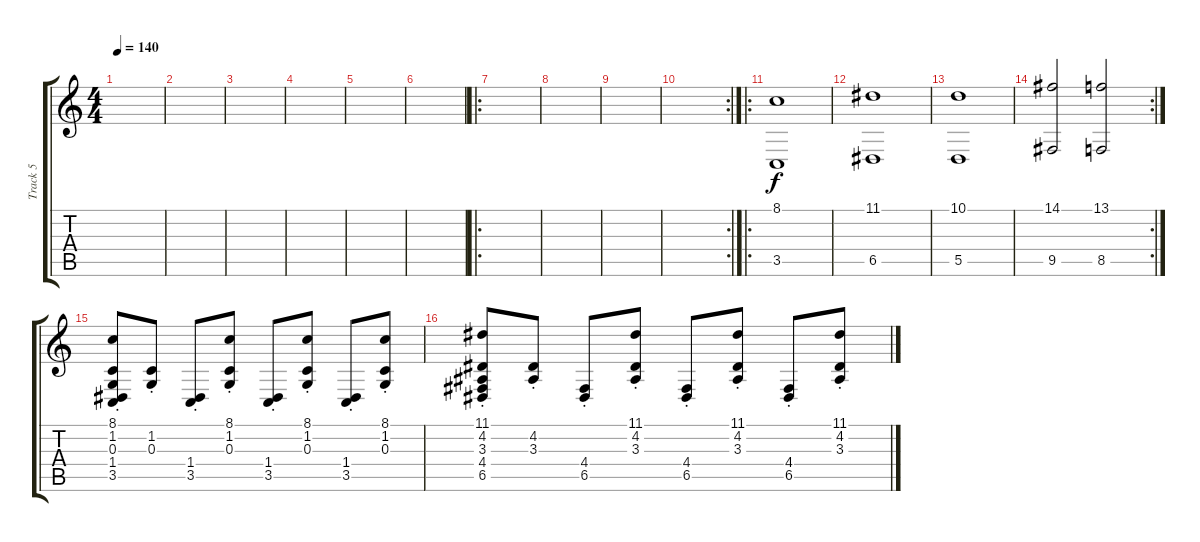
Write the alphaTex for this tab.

\track ("Track 5" "Track 5") {instrument stringensemble1}
\staff {score tabs}
\tuning (E4 B3 G3 D3 A2 E2) {hide}
\ts (4 4)
\tempo 140
\clef g2
\ks c
|
|
|
|
|
|
\ro
|
|
|
\rc 2
|
\ro
(8.1 3.5).1 |
(11.1 6.5).1 |
(10.1 5.5).1 |
\rc 2
(14.1 9.5).2 (13.1 8.5).2 |
(8.1 1.2 0.3 1.4 3.5{st}).8 (1.2{st} 0.3{st}).8 (1.4{st} 3.5{st}).8 (8.1{st} 1.2{st} 0.3{st}).8 (1.4{st} 3.5{st}).8 (8.1{st} 1.2{st} 0.3{st}).8 (1.4{st} 3.5{st}).8 (8.1{st} 1.2{st} 0.3{st}).8 |
(11.1{st} 4.2{st} 3.3{st} 4.4{st} 6.5{st}).8 (4.2{st} 3.3{st}).8 (4.4{st} 6.5{st}).8 (11.1{st} 4.2{st} 3.3{st}).8 (4.4{st} 6.5{st}).8 (11.1{st} 4.2{st} 3.3{st}).8 (4.4{st} 6.5{st}).8 (11.1{st} 4.2{st} 3.3{st}).8
